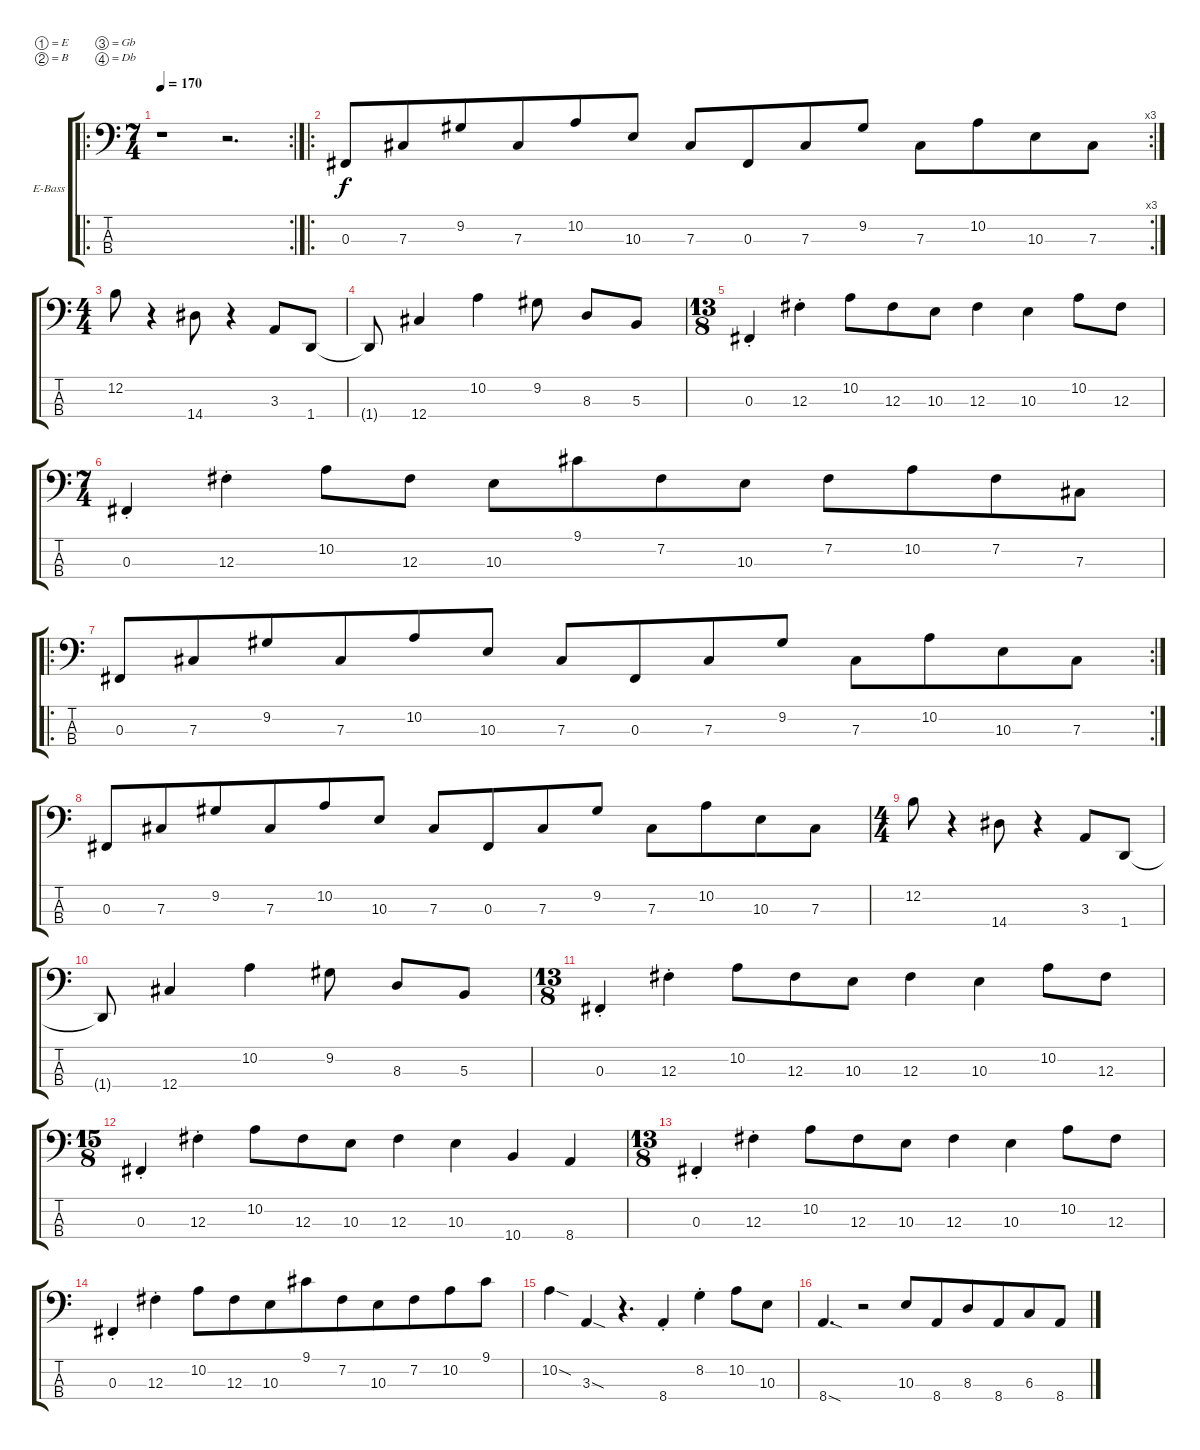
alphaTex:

\bracketExtendMode groupsimilarinstruments
\firstSystemTrackNameOrientation horizontal
\otherSystemsTrackNameOrientation horizontal
\track ("Dan" "E-Bass") {instrument electricbasspick}
\staff {score tabs}
\tuning (E2 B1 Gb1 Db1)
\ro
\rc 2
\ts (7 4)
\beaming (8 6 4 4)
\tempo 170
\clef f4
\ks c
r.1{dy f instrument electricbasspick} r.2{d} |
\ro
\rc 3
0.3.8 7.3.8 9.2.8 7.3.8 10.2.8 10.3.8 7.3.8 0.3.8 7.3.8 9.2.8 7.3.8 10.2.8 10.3.8 7.3.8 |
\ts (4 4)
\beaming (8 2 2 2 2)
12.2.8 r.4 14.4.8 r.4 3.3.8 1.4.8 |
1.4{t}.8 12.4.4 10.2.4 9.2.8 8.3.8 5.3.8 |
\ts (13 8)
\beaming (8 13)
0.3{st}.4 12.3{st}.4 10.2.8 12.3.8 10.3.8 12.3.4 10.3.4 10.2.8 12.3.8 |
\ts (7 4)
\beaming (8 6 4 4)
0.3{st}.4 12.3{st}.4 10.2.8 12.3.8 10.3.8 9.1.8 7.2.8 10.3.8 7.2.8 10.2.8 7.2.8 7.3.8 |
\ro
\rc 2
0.3.8 7.3.8 9.2.8 7.3.8 10.2.8 10.3.8 7.3.8 0.3.8 7.3.8 9.2.8 7.3.8 10.2.8 10.3.8 7.3.8 |
0.3.8 7.3.8 9.2.8 7.3.8 10.2.8 10.3.8 7.3.8 0.3.8 7.3.8 9.2.8 7.3.8 10.2.8 10.3.8 7.3.8 |
\ts (4 4)
\beaming (8 2 2 2 2)
12.2.8 r.4 14.4.8 r.4 3.3.8 1.4.8 |
1.4{t}.8 12.4.4 10.2.4 9.2.8 8.3.8 5.3.8 |
\ts (13 8)
\beaming (8 13)
0.3{st}.4 12.3{st}.4 10.2.8 12.3.8 10.3.8 12.3.4 10.3.4 10.2.8 12.3.8 |
\ts (15 8)
\beaming (8 15)
0.3{st}.4 12.3{st}.4 10.2.8 12.3.8 10.3.8 12.3.4 10.3.4 10.4.4 8.4.4 |
\ts (13 8)
\beaming (8 13)
0.3{st}.4 12.3{st}.4 10.2.8 12.3.8 10.3.8 12.3.4 10.3.4 10.2.8 12.3.8 |
0.3{st}.4 12.3{st}.4 10.2.8 12.3.8 10.3.8 9.1.8 7.2.8 10.3.8 7.2.8 10.2.8 9.1.8 |
10.2{sod}.4 3.3{sod}.4 r.4{d} 8.4{st}.4 8.2{st}.4 10.2.8 10.3.8 |
8.4{sod}.4{d} r.2 10.3.8 8.4.8 8.3.8 8.4.8 6.3.8 8.4.8
